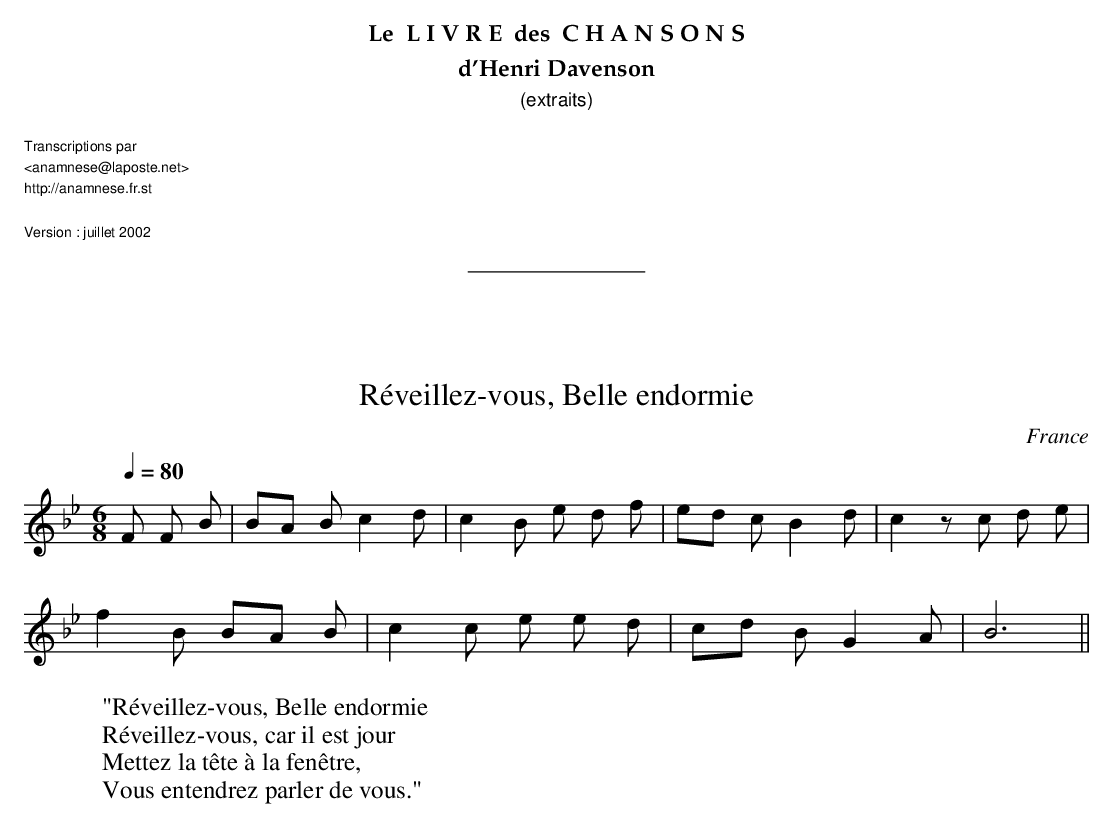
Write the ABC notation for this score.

X:1
T:Réveillez-vous, Belle endormie
O:France
M:6/8
L:1/8
Q:1/4=80
K:Bb
F F B | B-A B c2 d | c2 B e d f | e-d c B2 d | c2 z c d e |!
f2 B B-A B | c2 c e e d | c-d B G2 A | B6 ||
W:"Réveillez-vous, Belle endormie
W:Réveillez-vous, car il est jour
W:Mettez la tête à la fenêtre,
W:Vous entendrez parler de vous."
